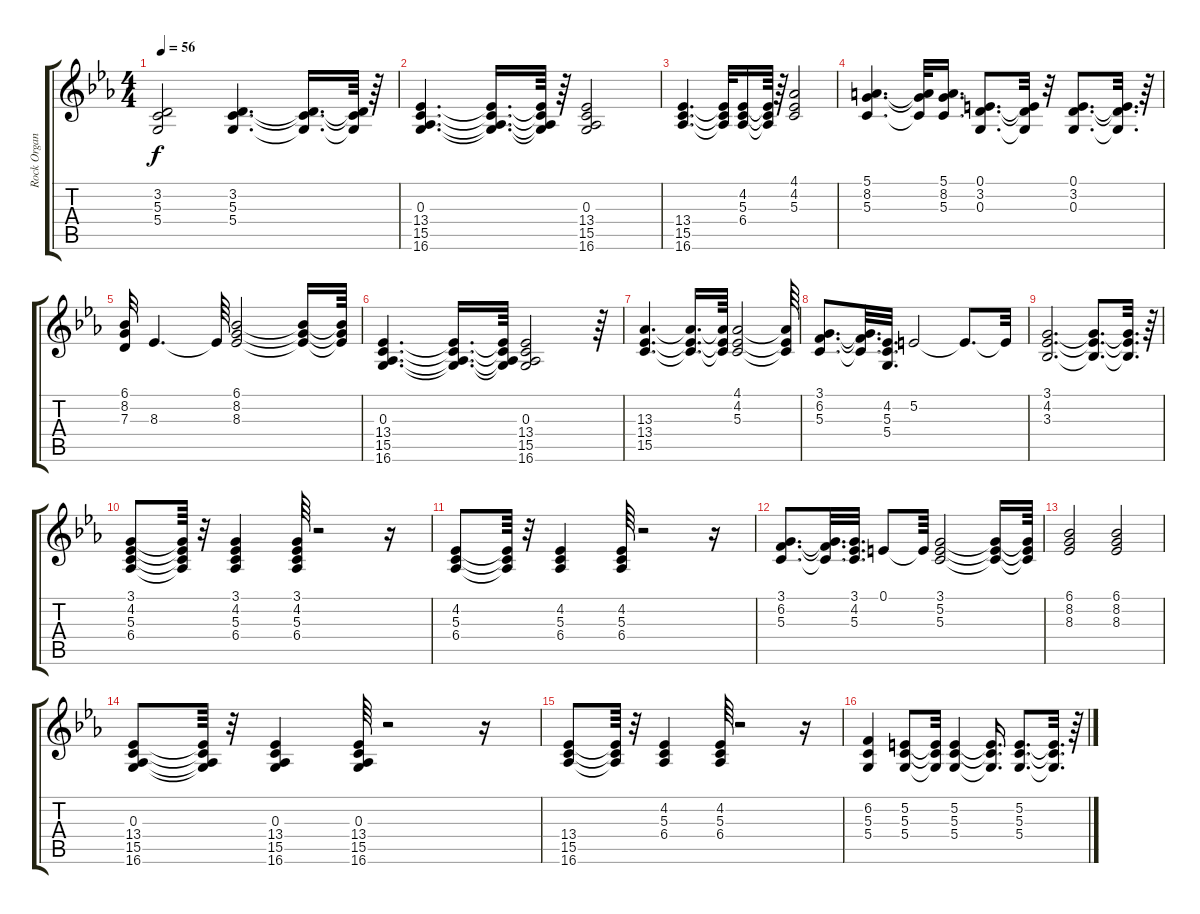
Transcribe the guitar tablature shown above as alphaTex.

\track ("Rock Organ" "Rock Organ") {instrument synthstrings1}
\staff {score tabs}
\tuning (E4 B3 G3 D3 A2 E2) {hide}
\ts (4 4)
\tempo 56
\clef g2
\ks cminor
(3.2 5.3 5.4).2{dy f instrument synthstrings1} (3.2 5.3 5.4).4{d} (3.2{t} 5.3{t} 5.4{t}).16{d} (3.2{t} 5.3{t} 5.4{t}).64 r.64 |
(0.3 13.4 15.5 16.6).4{d} (0.3{t} 13.4{t} 15.5{t} 16.6{t}).16{d} (0.3{t} 13.4{t} 15.5{t} 16.6{t}).64 r.64 (0.3 13.4 15.5 16.6).2 |
(13.4 15.5 16.6).4{d} (13.4{t} 15.5{t} 16.6{t}).32 (4.2 5.3 6.4).16 (4.2{t} 5.3{t} 6.4{t}).64 r.64 (4.1 4.2 5.3).2 |
(5.1 8.2 5.3).4{d} (5.1{t} 8.2{t} 5.3{t}).32 (5.1 8.2 5.3).16{d} (0.1 3.2 0.3).8{d} (0.1{t} 3.2{t} 0.3{t}).32 r.32 (0.1 3.2 0.3).8{d} (0.1{t} 3.2{t} 0.3{t}).32{d} r.64 |
(6.1 8.2 7.3).32 8.3.4{d} 8.3{t}.64 (6.1 8.2 8.3).2 (6.1{t} 8.2{t} 8.3{t}).16 (6.1{t} 8.2{t} 8.3{t}).64 |
(0.3 13.4 15.5 16.6).4{d} (0.3{t} 13.4{t} 15.5{t} 16.6{t}).16{d} (0.3{t} 13.4{t} 15.5{t} 16.6{t}).64 (0.3 13.4 15.5 16.6).2 r.64 |
(13.3 13.4 15.5).4{d} (13.3{t} 13.4{t} 15.5{t}).16{d} (13.3{t} 13.4{t} 15.5{t}).64 (4.1 4.2 5.3).2 (4.1{t} 4.2{t} 5.3{t}).64 |
(3.1 6.2 5.3).8{d} (3.1{t} 6.2{t} 5.3{t}).32{d} (4.2 5.3 5.4).32{d} 5.2.2 5.2{t}.8{d} 5.2{t}.32 |
(3.1 4.2 3.3).2{d} (3.1{t} 4.2{t} 3.3{t}).8{d} (3.1{t} 4.2{t} 3.3{t}).32{d} r.64 |
(3.1 4.2 5.3 6.4).8 (3.1{t} 4.2{t} 5.3{t} 6.4{t}).64 r.32 (3.1 4.2 5.3 6.4).4 (3.1 4.2 5.3 6.4).64 r.2 r.16 |
(4.2 5.3 6.4).8 (4.2{t} 5.3{t} 6.4{t}).64 r.32 (4.2 5.3 6.4).4 (4.2 5.3 6.4).64 r.2 r.16 |
(3.1 6.2 5.3).8{d} (3.1{t} 6.2{t} 5.3{t}).32{d} (3.1 4.2 5.3).32{d} 0.1.8 0.1{t}.64 (3.1 5.2 5.3).2 (3.1{t} 5.2{t} 5.3{t}).16 (3.1{t} 5.2{t} 5.3{t}).64 |
(6.1 8.2 8.3).2 (6.1 8.2 8.3).2 |
(0.3 13.4 15.5 16.6).8 (0.3{t} 13.4{t} 15.5{t} 16.6{t}).64 r.32 (0.3 13.4 15.5 16.6).4 (0.3 13.4 15.5 16.6).64 r.2 r.16 |
(13.4 15.5 16.6).8 (13.4{t} 15.5{t} 16.6{t}).64 r.32 (4.2 5.3 6.4).4 (4.2 5.3 6.4).64 r.2 r.16 |
(6.2 5.3 5.4).4 (5.2 5.3 5.4).8 (5.2{t} 5.3{t} 5.4{t}).32 (5.2 5.3 5.4).4 (5.2{t} 5.3{t} 5.4{t}).16{d} (5.2 5.3 5.4).8{d} (5.2{t} 5.3{t} 5.4{t}).32{d} r.64
